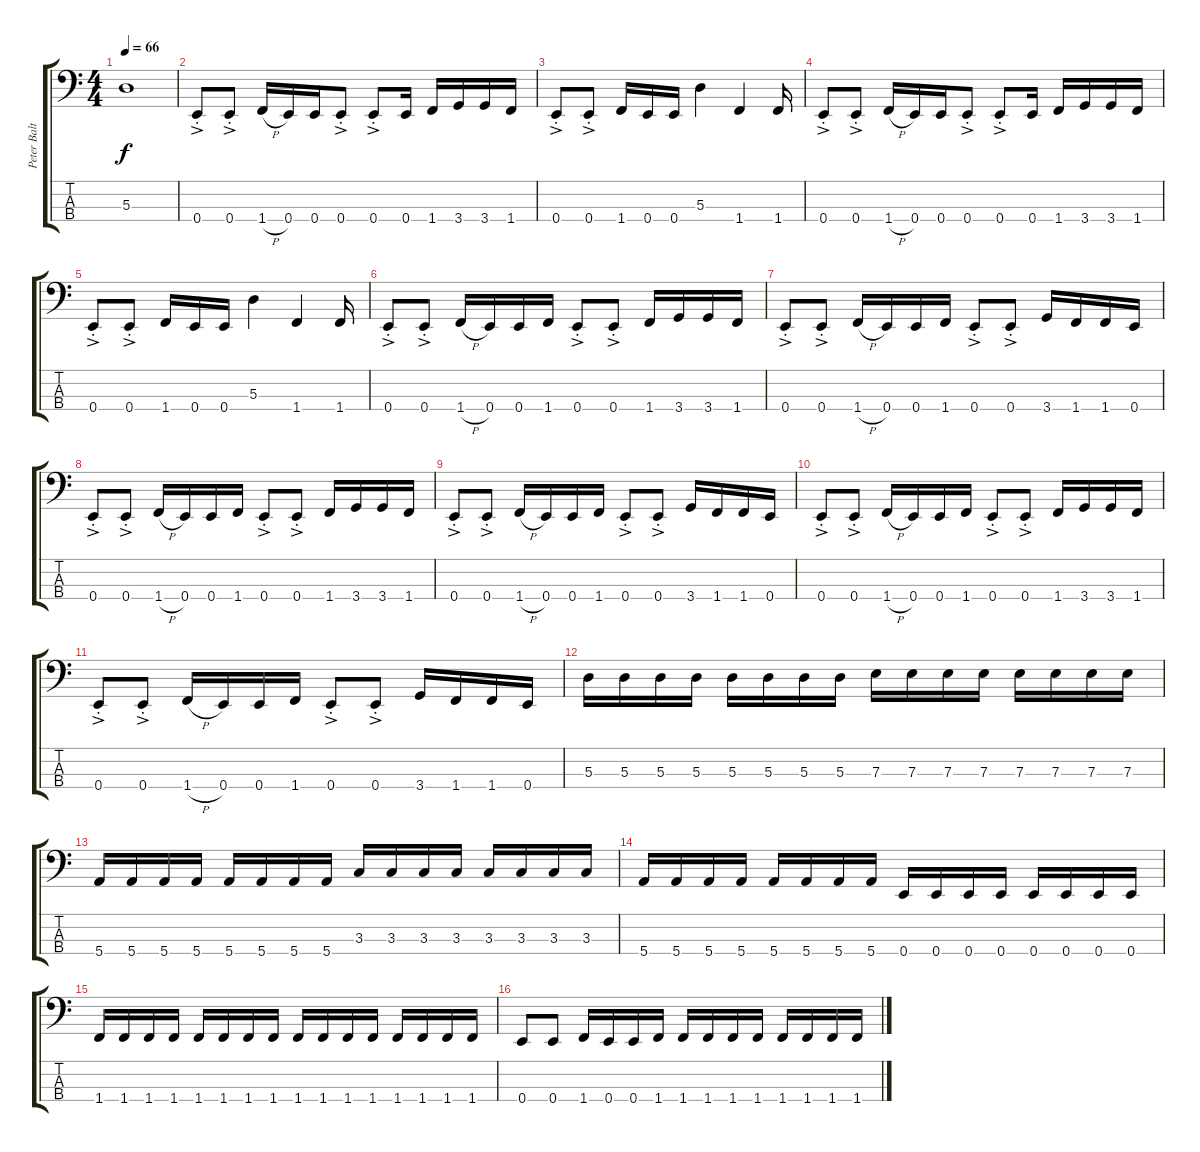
\track ("Peter Baltes" "Peter Balt") {instrument electricbassfinger}
\staff {score tabs}
\tuning (G2 D2 A1 E1) {hide}
\ts (4 4)
\tempo 66
\clef f4
\ks c
5.3.1{dy f} |
0.4{ac st}.8 0.4{ac st}.8 1.4{h}.16 0.4.16 0.4.16 0.4{ac st}.8 0.4{ac st}.8 0.4.16 1.4.16 3.4.16 3.4.16 1.4.16 |
0.4{ac st}.8 0.4{ac st}.8 1.4.16 0.4.16 0.4.16 5.3.4 1.4.4 1.4.16 |
0.4{ac st}.8 0.4{ac st}.8 1.4{h}.16 0.4.16 0.4.16 0.4{ac st}.8 0.4{ac st}.8 0.4.16 1.4.16 3.4.16 3.4.16 1.4.16 |
0.4{ac st}.8 0.4{ac st}.8 1.4.16 0.4.16 0.4.16 5.3.4 1.4.4 1.4.16 |
0.4{ac st}.8 0.4{ac st}.8 1.4{h}.16 0.4.16 0.4.16 1.4.16 0.4{ac st}.8 0.4{ac st}.8 1.4.16 3.4.16 3.4.16 1.4.16 |
0.4{ac st}.8 0.4{ac st}.8 1.4{h}.16 0.4.16 0.4.16 1.4.16 0.4{ac st}.8 0.4{ac st}.8 3.4.16 1.4.16 1.4.16 0.4.16 |
0.4{ac st}.8 0.4{ac st}.8 1.4{h}.16 0.4.16 0.4.16 1.4.16 0.4{ac st}.8 0.4{ac st}.8 1.4.16 3.4.16 3.4.16 1.4.16 |
0.4{ac st}.8 0.4{ac st}.8 1.4{h}.16 0.4.16 0.4.16 1.4.16 0.4{ac st}.8 0.4{ac st}.8 3.4.16 1.4.16 1.4.16 0.4.16 |
0.4{ac st}.8 0.4{ac st}.8 1.4{h}.16 0.4.16 0.4.16 1.4.16 0.4{ac st}.8 0.4{ac st}.8 1.4.16 3.4.16 3.4.16 1.4.16 |
0.4{ac st}.8 0.4{ac st}.8 1.4{h}.16 0.4.16 0.4.16 1.4.16 0.4{ac st}.8 0.4{ac st}.8 3.4.16 1.4.16 1.4.16 0.4.16 |
5.3.16 5.3.16 5.3.16 5.3.16 5.3.16 5.3.16 5.3.16 5.3.16 7.3.16 7.3.16 7.3.16 7.3.16 7.3.16 7.3.16 7.3.16 7.3.16 |
5.4.16 5.4.16 5.4.16 5.4.16 5.4.16 5.4.16 5.4.16 5.4.16 3.3.16 3.3.16 3.3.16 3.3.16 3.3.16 3.3.16 3.3.16 3.3.16 |
5.4.16 5.4.16 5.4.16 5.4.16 5.4.16 5.4.16 5.4.16 5.4.16 0.4.16 0.4.16 0.4.16 0.4.16 0.4.16 0.4.16 0.4.16 0.4.16 |
1.4.16 1.4.16 1.4.16 1.4.16 1.4.16 1.4.16 1.4.16 1.4.16 1.4.16 1.4.16 1.4.16 1.4.16 1.4.16 1.4.16 1.4.16 1.4.16 |
0.4.8 0.4.8 1.4.16 0.4.16 0.4.16 1.4.16 1.4.16 1.4.16 1.4.16 1.4.16 1.4.16 1.4.16 1.4.16 1.4.16
